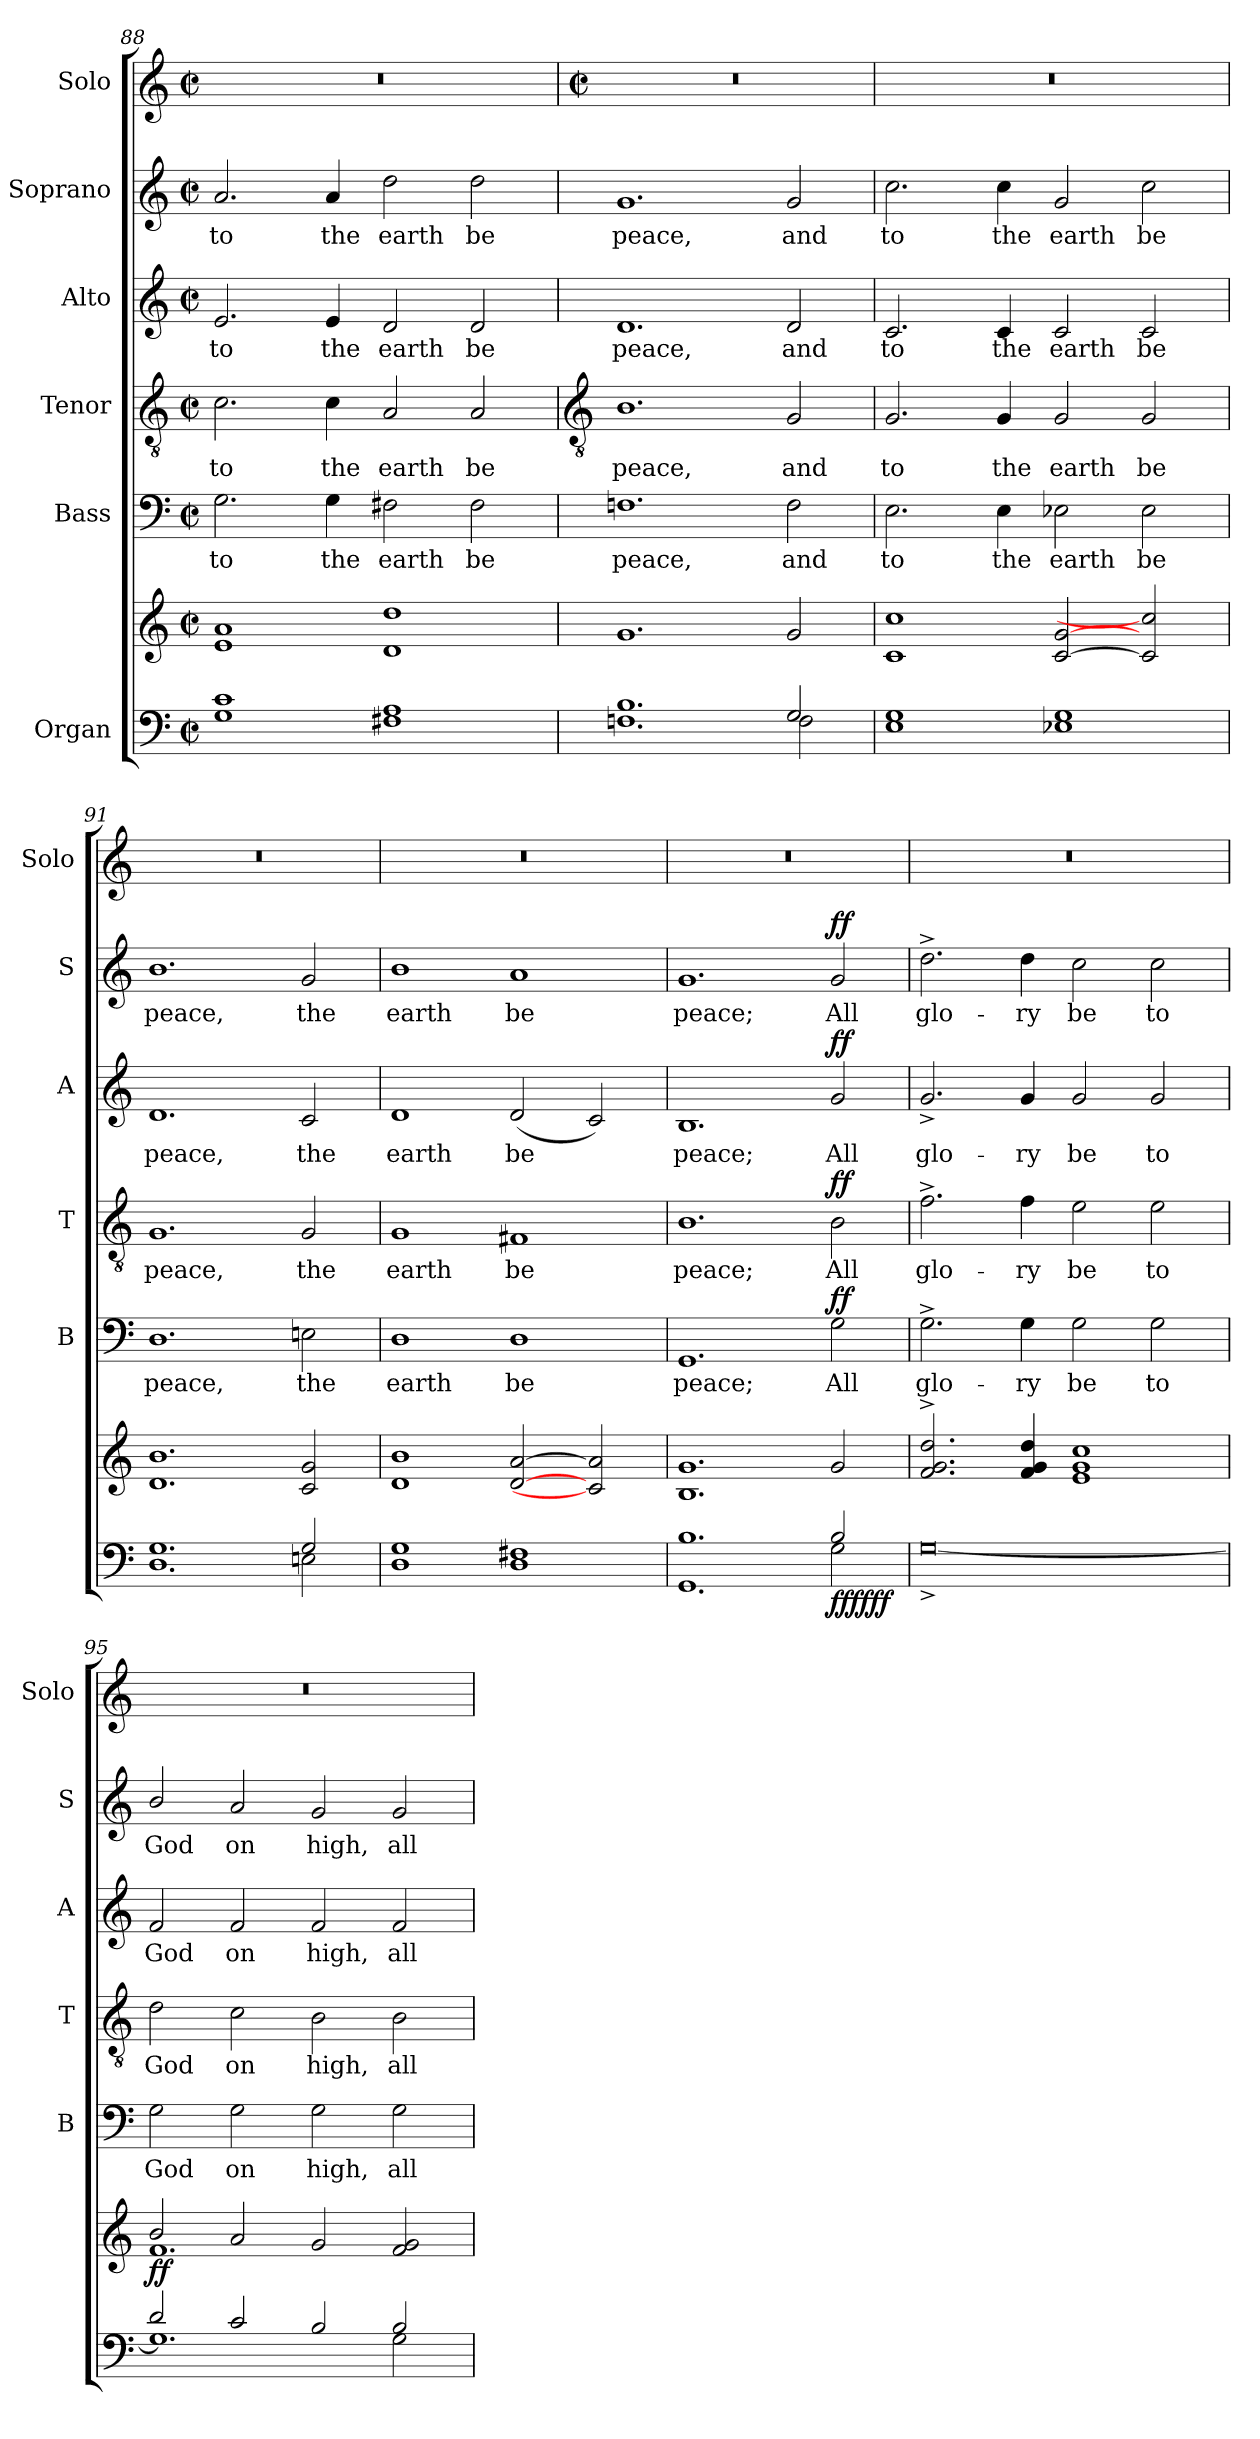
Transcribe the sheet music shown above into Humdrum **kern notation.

**kern	**kern	**dynam	**kern	**text	**dynam	**kern	**text	**dynam	**kern	**text	**dynam	**kern	**text	**dynam	**kern
*part6	*part6	*part6	*part5	*part5	*part5	*part4	*part4	*part4	*part3	*part3	*part3	*part2	*part2	*part2	*part1
*staff7	*staff6	*staff6/7	*staff5	*staff5	*staff5	*staff4	*staff4	*staff4	*staff3	*staff3	*staff3	*staff2	*staff2	*staff2	*staff1
*I"Organ	*	*	*I"Bass	*	*	*I"Tenor	*	*	*I"Alto	*	*	*I"Soprano	*	*	*I"Solo
*	*	*	*I'B	*	*	*I'T	*	*	*I'A	*	*	*I'S	*	*	*I'Solo
*clefF4	*clefG2	*	*clefF4	*	*	*clefGv2	*	*	*clefG2	*	*	*clefG2	*	*	*clefG2
*k[]	*k[]	*	*k[]	*	*	*k[]	*	*	*k[]	*	*	*k[]	*	*	*k[]
*C:	*C:	*	*C:	*	*	*C:	*	*	*C:	*	*	*C:	*	*	*C:
*M4/2	*M4/2	*	*M4/2	*	*	*M4/2	*	*	*M4/2	*	*	*M4/2	*	*	*M4/2
*met(c|)	*met(c|)	*	*met(c|)	*	*	*met(c|)	*	*	*met(c|)	*	*	*met(c|)	*	*	*met(c|)
=88	=88	=88	=88	=88	=88	=88	=88	=88	=88	=88	=88	=88	=88	=88	=88
*^	*^	*	*	*	*	*	*	*	*	*	*	*	*	*	*
!	!	!	!	!	!	!LO:LY:b	!	!	!LO:LY:b	!	!	!LO:LY:b	!	!	!LO:LY:b	!	!
1c/	1G\	1e/ 1a/	0ryy	.	2.G	to	.	2.c	to	.	2.e	to	.	2.a	to	.	0r
!	!	!	!	!	!	!LO:LY:b	!	!	!LO:LY:b	!	!	!LO:LY:b	!	!	!LO:LY:b	!	!
.	.	.	.	.	4G	the	.	4c	the	.	4e	the	.	4a	the	.	.
!	!	!	!	!	!	!LO:LY:b	!	!	!LO:LY:b	!	!	!LO:LY:b	!	!	!LO:LY:b	!	!
1A/	1F#X\	1d/ 1dd/	.	.	2F#X	earth	.	2A	earth	.	2d	earth	.	2dd	earth	.	.
!	!	!	!	!	!	!LO:LY:b	!	!	!LO:LY:b	!	!	!LO:LY:b	!	!	!LO:LY:b	!	!
.	.	.	.	.	2F#	be	.	2A	be	.	2d	be	.	2dd	be	.	.
!!LO:LB:g=z
=89	=89	=89	=89	=89	=89	=89	=89	=89	=89	=89	=89	=89	=89	=89	=89	=89	=89
*	*	*	*	*	*	*	*	*clefGv2	*	*	*	*	*	*	*	*	*
*	*	*	*	*	*	*	*	*	*	*	*	*	*	*	*	*	*M4/2
*	*	*	*	*	*	*	*	*	*	*	*	*	*	*	*	*	*met(c|)
!	!	!	!	!	!	!LO:LY:b	!	!	!LO:LY:b	!	!	!LO:LY:b	!	!	!LO:LY:b	!	!
1.B/	1.Fn\	1.g	0ryy	.	1.Fn	peace,	.	1.B	peace,	.	1.d	peace,	.	1.g	peace,	.	0r
!	!	!	!	!	!	!LO:LY:b	!	!	!LO:LY:b	!	!	!LO:LY:b	!	!	!LO:LY:b	!	!
2G/	2F\	2g	.	.	2F	and	.	2G	and	.	2d	and	.	2g	and	.	.
=90	=90	=90	=90	=90	=90	=90	=90	=90	=90	=90	=90	=90	=90	=90	=90	=90	=90
!	!	!	!	!	!	!LO:LY:b	!	!	!LO:LY:b	!	!	!LO:LY:b	!	!	!LO:LY:b	!	!
1G/	1E\	1c 1cc	0ryy	.	2.E	to	.	2.G	to	.	2.c	to	.	2.cc	to	.	0r
!	!	!	!	!	!	!LO:LY:b	!	!	!LO:LY:b	!	!	!LO:LY:b	!	!	!LO:LY:b	!	!
.	.	.	.	.	4E	the	.	4G	the	.	4c	the	.	4cc	the	.	.
!	!	!	!	!	!	!LO:LY:b	!	!	!LO:LY:b	!	!	!LO:LY:b	!	!	!LO:LY:b	!	!
1G/	1E-X\	[2c [2g	.	.	2E-X	earth	.	2G	earth	.	2c	earth	.	2g	earth	.	.
!	!	!	!	!	!	!LO:LY:b	!	!	!LO:LY:b	!	!	!LO:LY:b	!	!	!LO:LY:b	!	!
.	.	2c] 2cc]	.	.	2E-	be	.	2G	be	.	2c	be	.	2cc	be	.	.
=91	=91	=91	=91	=91	=91	=91	=91	=91	=91	=91	=91	=91	=91	=91	=91	=91	=91
!	!	!	!	!	!	!LO:LY:b	!	!	!LO:LY:b	!	!	!LO:LY:b	!	!	!LO:LY:b	!	!
1.G/	1.D\	1.d 1.b	0ryy	.	1.D	peace,	.	1.G	peace,	.	1.d	peace,	.	1.b	peace,	.	0r
!	!	!	!	!	!	!LO:LY:b	!	!	!LO:LY:b	!	!	!LO:LY:b	!	!	!LO:LY:b	!	!
2G/	2En\	2c 2g	.	.	2En	the	.	2G	the	.	2c	the	.	2g	the	.	.
=92	=92	=92	=92	=92	=92	=92	=92	=92	=92	=92	=92	=92	=92	=92	=92	=92	=92
!	!	!	!	!	!	!LO:LY:b	!	!	!LO:LY:b	!	!	!LO:LY:b	!	!	!LO:LY:b	!	!
1G/	1D\	1d 1b	0ryy	.	1D	earth	.	1G	earth	.	1d	earth	.	1b	earth	.	0r
!	!	!	!	!	!	!LO:LY:b	!	!	!LO:LY:b	!	!	!LO:LY:b	!	!	!LO:LY:b	!	!
1F#X/	1D\	[2d [2a	.	.	1D	be	.	1F#X	be	.	(<2d	be	.	1a	be	.	.
.	.	2c] 2a]	.	.	.	.	.	.	.	.	2c)	.	.	.	.	.	.
=93	=93	=93	=93	=93	=93	=93	=93	=93	=93	=93	=93	=93	=93	=93	=93	=93	=93
!	!	!	!	!	!	!LO:LY:b	!	!	!LO:LY:b	!	!	!LO:LY:b	!	!	!LO:LY:b	!	!
1.B/	1.GG\	1.B 1.g	0ryy	.	1.GG	peace;	.	1.B	peace;	.	1.B	peace;	.	1.g	peace;	.	0r
!	!	!	!	!LO:DY:b=2	!	!LO:LY:b	!	!	!LO:LY:b	!	!	!LO:LY:b	!	!	!LO:LY:b	!	!
!	!	!	!	!LO:DY:n=1:b=2	!	!	!	!	!	!	!	!	!	!	!	!	!
!	!	!	!	!LO:DY:n=2:b	!	!	!LO:DY:b	!	!	!LO:DY:b	!	!	!LO:DY:b	!	!	!LO:DY:b	!
2B/	2G\	2g	.	ff ff ff	2G	All	ff	2B	All	ff	2g	All	ff	2g	All	ff	.
=94	=94	=94	=94	=94	=94	=94	=94	=94	=94	=94	=94	=94	=94	=94	=94	=94	=94
!	!	!	!	!	!	!LO:LY:b	!	!	!LO:LY:b	!	!	!LO:LY:b	!	!	!LO:LY:b	!	!
0ryy	[0G^\	2.f^ 2.g^ 2.dd^	0ryy	.	2.G^	glo-	.	2.f^	glo-	.	2.g^	glo-	.	2.dd^	glo-	.	0r
!	!	!	!	!	!	!LO:LY:b	!	!	!LO:LY:b	!	!	!LO:LY:b	!	!	!LO:LY:b	!	!
.	.	4f 4g 4dd	.	.	4G	-ry	.	4f	-ry	.	4g	-ry	.	4dd	-ry	.	.
!	!	!	!	!	!	!LO:LY:b	!	!	!LO:LY:b	!	!	!LO:LY:b	!	!	!LO:LY:b	!	!
.	.	1e 1g 1cc	.	.	2G	be	.	2e	be	.	2g	be	.	2cc	be	.	.
!	!	!	!	!	!	!LO:LY:b	!	!	!LO:LY:b	!	!	!LO:LY:b	!	!	!LO:LY:b	!	!
.	.	.	.	.	2G	to	.	2e	to	.	2g	to	.	2cc	to	.	.
=95	=95	=95	=95	=95	=95	=95	=95	=95	=95	=95	=95	=95	=95	=95	=95	=95	=95
!	!	!	!	!LO:DY:b	!	!LO:LY:b	!	!	!LO:LY:b	!	!	!LO:LY:b	!	!	!LO:LY:b	!	!
2d/	1.G\]	2b/	1.f\	ff	2G\	God	.	2d\	God	.	2f/	God	.	2b/	God	.	0r
!	!	!	!	!	!	!LO:LY:b	!	!	!LO:LY:b	!	!	!LO:LY:b	!	!	!LO:LY:b	!	!
2c/	.	2a	.	.	2G	on	.	2c	on	.	2f	on	.	2a	on	.	.
!	!	!	!	!	!	!LO:LY:b	!	!	!LO:LY:b	!	!	!LO:LY:b	!	!	!LO:LY:b	!	!
2B/	.	2g	.	.	2G	high,	.	2B	high,	.	2f	high,	.	2g	high,	.	.
!	!	!	!	!	!	!LO:LY:b	!	!	!LO:LY:b	!	!	!LO:LY:b	!	!	!LO:LY:b	!	!
2B/	2G\	2f 2g	2ryy	.	2G	all	.	2B	all	.	2f	all	.	2g	all	.	.
*v	*v	*	*	*	*	*	*	*	*	*	*	*	*	*	*	*	*
*	*v	*v	*	*	*	*	*	*	*	*	*	*	*	*	*	*
=	=	=	=	=	=	=	=	=	=	=	=	=	=	=	=
*-	*-	*-	*-	*-	*-	*-	*-	*-	*-	*-	*-	*-	*-	*-	*-
